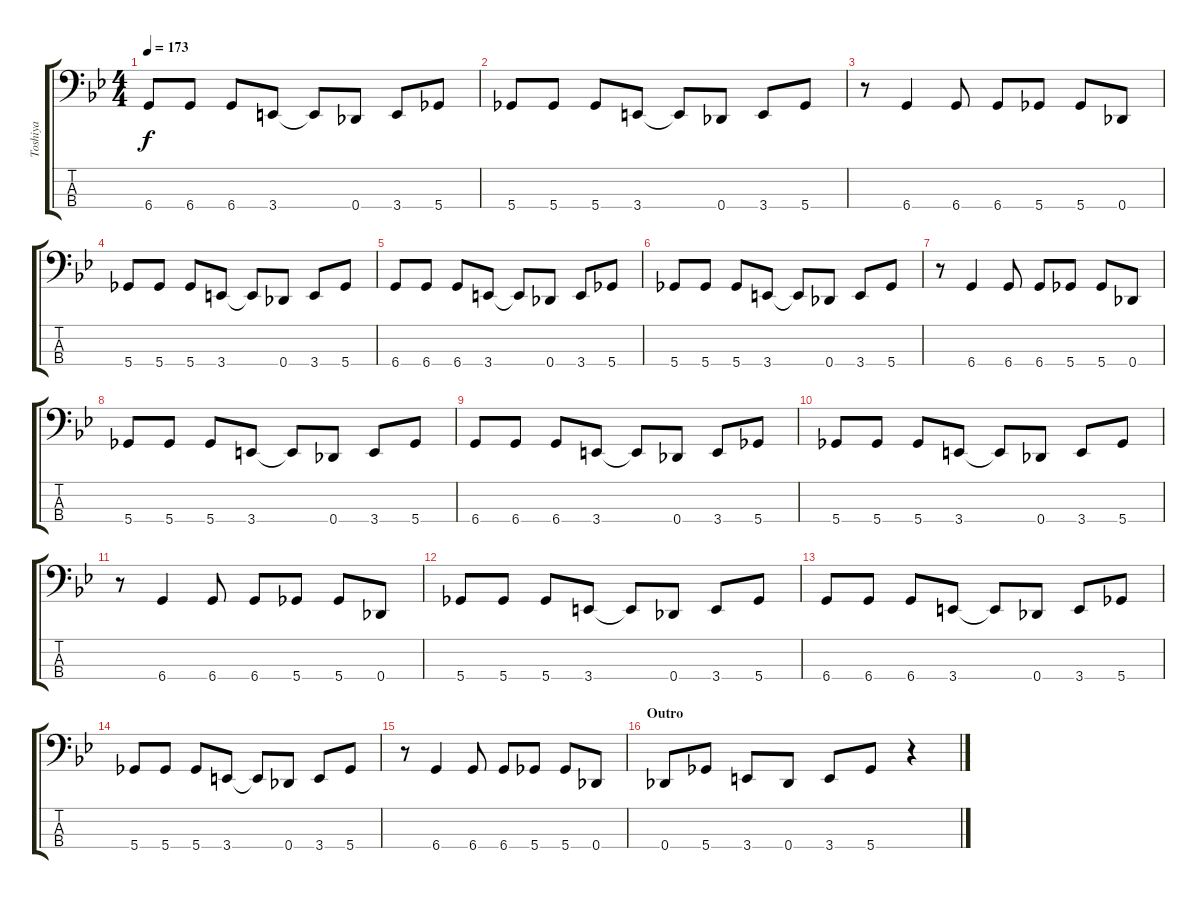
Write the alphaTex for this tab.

\track ("Toshiya" "Toshiya") {instrument electricbasspick}
\staff {score tabs}
\tuning (E2 B1 Gb1 Db1) {hide}
\ts (4 4)
\tempo 173
\clef f4
\ks bb
6.4.8{dy f} 6.4.8 6.4.8 3.4.8 3.4{t}.8 0.4.8 3.4.8 5.4.8 |
5.4.8 5.4.8 5.4.8 3.4.8 3.4{t}.8 0.4.8 3.4.8 5.4.8 |
r.8 6.4.4 6.4.8 6.4.8 5.4.8 5.4.8 0.4.8 |
5.4.8 5.4.8 5.4.8 3.4.8 3.4{t}.8 0.4.8 3.4.8 5.4.8 |
6.4.8 6.4.8 6.4.8 3.4.8 3.4{t}.8 0.4.8 3.4.8 5.4.8 |
5.4.8 5.4.8 5.4.8 3.4.8 3.4{t}.8 0.4.8 3.4.8 5.4.8 |
r.8 6.4.4 6.4.8 6.4.8 5.4.8 5.4.8 0.4.8 |
5.4.8 5.4.8 5.4.8 3.4.8 3.4{t}.8 0.4.8 3.4.8 5.4.8 |
6.4.8 6.4.8 6.4.8 3.4.8 3.4{t}.8 0.4.8 3.4.8 5.4.8 |
5.4.8 5.4.8 5.4.8 3.4.8 3.4{t}.8 0.4.8 3.4.8 5.4.8 |
r.8 6.4.4 6.4.8 6.4.8 5.4.8 5.4.8 0.4.8 |
5.4.8 5.4.8 5.4.8 3.4.8 3.4{t}.8 0.4.8 3.4.8 5.4.8 |
6.4.8 6.4.8 6.4.8 3.4.8 3.4{t}.8 0.4.8 3.4.8 5.4.8 |
5.4.8 5.4.8 5.4.8 3.4.8 3.4{t}.8 0.4.8 3.4.8 5.4.8 |
r.8 6.4.4 6.4.8 6.4.8 5.4.8 5.4.8 0.4.8 |
\section ("" "Outro")
0.4.8 5.4.8 3.4.8 0.4.8 3.4.8 5.4.8 r.4
